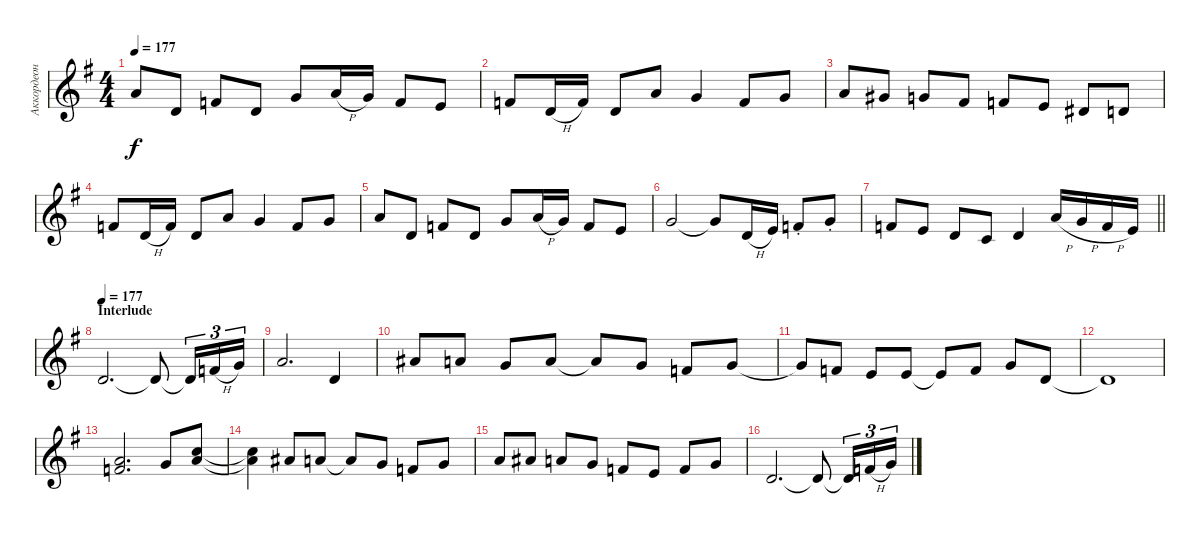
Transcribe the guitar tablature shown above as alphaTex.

\track ("Аккордеон" "Аккордеон") {instrument accordion}
\staff {score}
\tuning (E4 B3 G3 D3 A2 D2) {hide}
\ts (4 4)
\tempo 177
\clef g2
\ks eminor
5.1.8{dy f} 3.2.8 1.1.8 3.2.8 3.1.8 5.1{h}.16 3.1.16 1.1.8 0.1.8 |
6.2.8 3.2{h}.16 6.2.16 3.2.8 5.1.8 3.1.4 1.1.8 3.1.8 |
5.1.8 4.1.8 3.1.8 2.1.8 6.2.8 5.2.8 4.2.8 3.2.8 |
6.2.8 3.2{h}.16 6.2.16 3.2.8 5.1.8 3.1.4 1.1.8 3.1.8 |
5.1.8 3.2.8 1.1.8 3.2.8 3.1.8 5.1{h}.16 3.1.16 1.1.8 0.1.8 |
3.1.2 3.1{t}.8 3.2{h}.16 5.2.16 6.2{st}.8 3.1{st}.8 |
\barLineRight lightlight
1.1.8 0.1.8 3.2.8 1.2.8 3.2.4 5.1{h}.16 3.1{h}.16 1.1{h}.16 0.1.16 |
\section ("" "Interlude")
\tempo 177
3.2.2{d volume 12} 3.2{t}.8 3.2{t}.16{tu (3 2)} 1.1{h}.16{tu (3 2)} 3.1.16{tu (3 2)} |
5.1.2{d} 3.2.4 |
6.1.8 5.1.8 3.1.8 5.1.8 5.1{t}.8 3.1.8 6.2.8 3.1.8 |
3.1{t}.8 6.2.8 5.2.8 5.2.8 5.2{t}.8 1.1.8 3.1.8 3.2.8 |
3.2{t}.1 |
(5.1 6.2).2{d} 8.2.8 (8.1 10.2).8 |
(8.1{t} 10.2{t}).4 6.1.8 5.1.8 5.1{t}.8 3.1.8 1.1.8 3.1.8 |
5.1.8 6.1.8 5.1.8 3.1.8 6.2.8 5.2.8 6.2.8 3.1.8 |
3.2.2{d} 3.2{t}.8 3.2{t}.16{tu (3 2)} 1.1{h}.16{tu (3 2)} 3.1.16{tu (3 2)}
